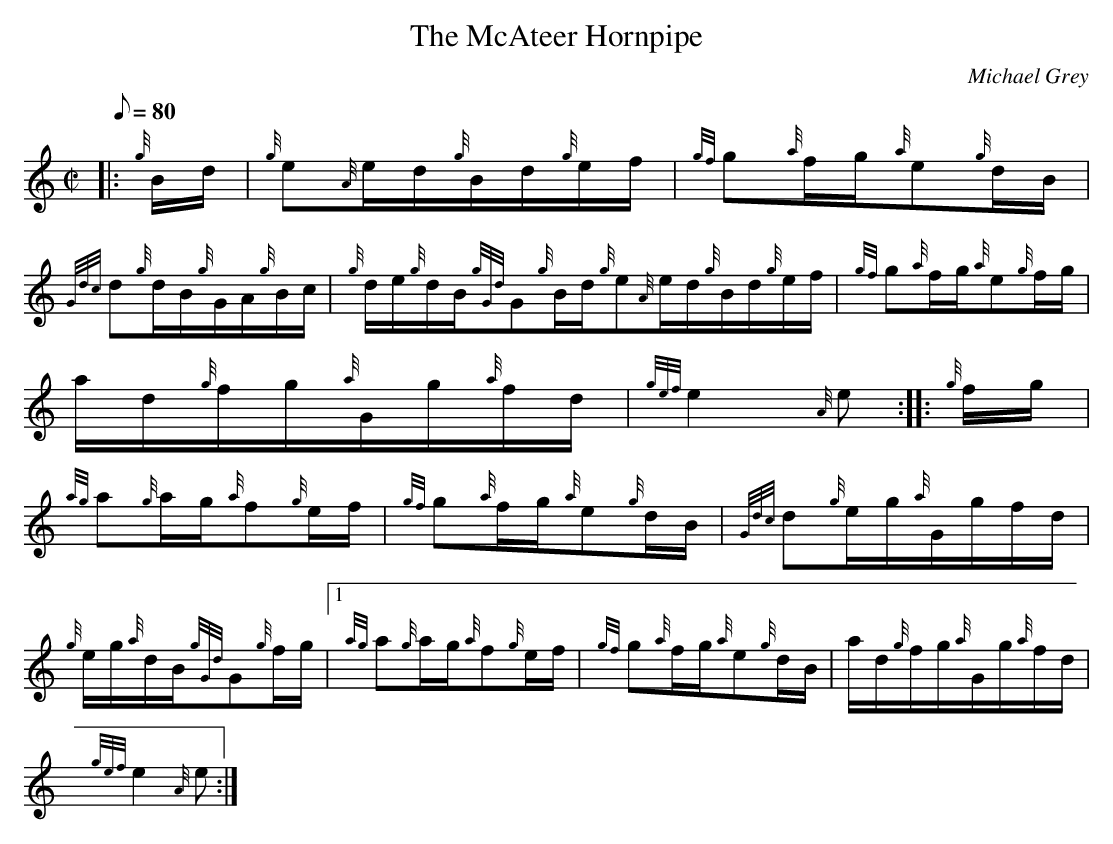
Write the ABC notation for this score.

X:1
T:The McAteer Hornpipe
M:C|
L:1/8
Q:80
C:Michael Grey
K:HP
|: {g}B/2d/2 | \
{g}e{A}e/2d/2{g}B/2d/2{g}e/2f/2 | \
{gf}g{a}f/2g/2{a}e{g}d/2B/2 |
{Gdc}d{g}d/2B/2{g}G/2A/2{g}B/2c/2 | \
{g}d/2e/2{g}d/2B/2{gGd}G{g}B/2d/2{g}e{A}e/2d/2{g}B/2d/2{g}e/2f/2 | \
{gf}g{a}f/2g/2{a}e{g}f/2g/2 |
a/2d/2{g}f/2g/2{a}G/2g/2{a}f/2d/2 | \
{gef}e2{A}e :: \
{g}f/2g/2 |
{ag}a{g}a/2g/2{a}f{g}e/2f/2 | \
{gf}g{a}f/2g/2{a}e{g}d/2B/2 | \
{Gdc}d{g}e/2g/2{a}G/2g/2f/2d/2 |
{g}e/2g/2{a}d/2B/2{gGd}G{g}f/2g/2|1 {ag}a{g}a/2g/2{a}f{g}e/2f/2 | \
{gf}g{a}f/2g/2{a}e{g}d/2B/2 | \
a/2d/2{g}f/2g/2{a}G/2g/2{a}f/2d/2 |
{gef}e2{A}e :|
